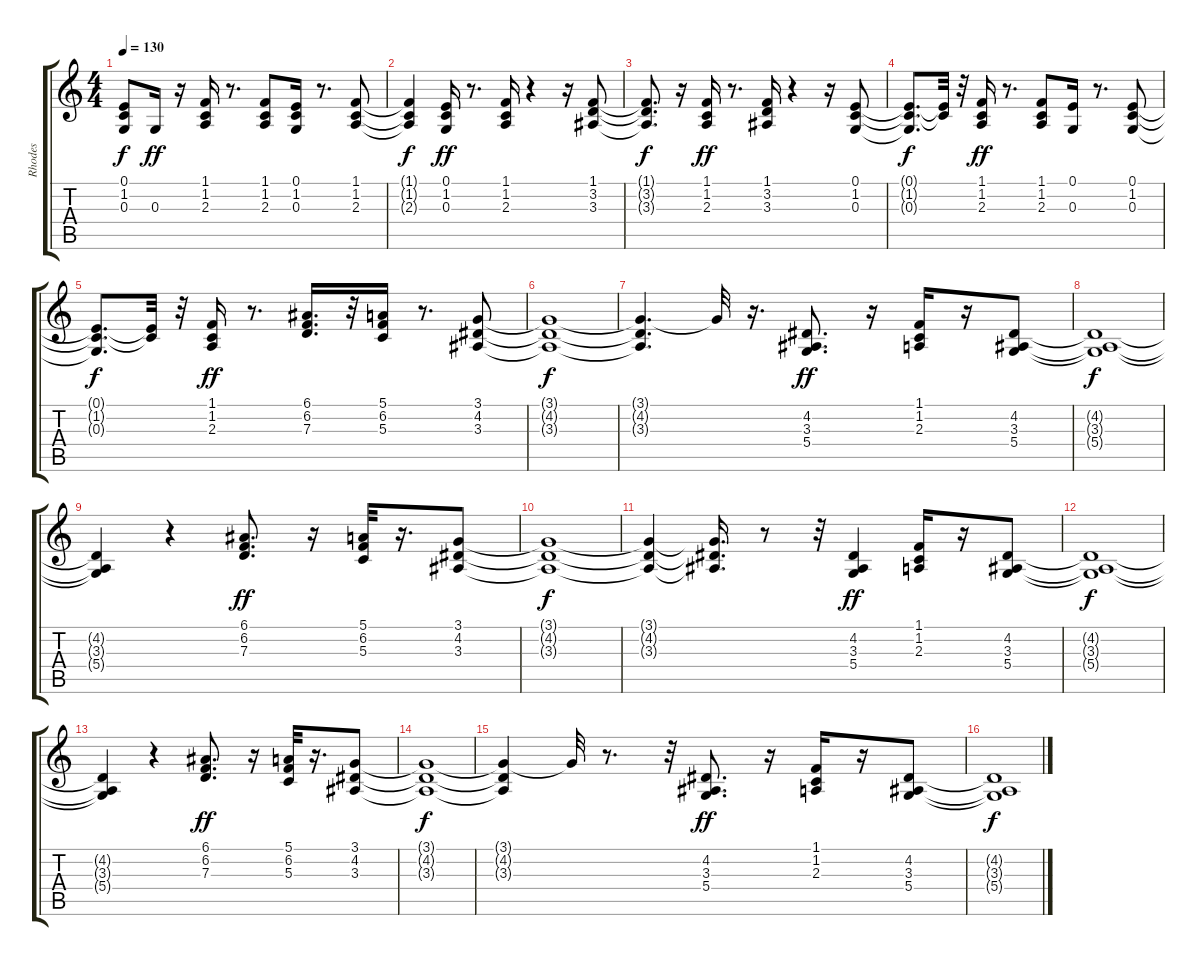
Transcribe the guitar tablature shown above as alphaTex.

\track ("Rhodes              " "Rhodes    ") {instrument electricpiano2}
\staff {score tabs}
\tuning (E4 B3 G3 D3 A2 E2) {hide}
\ts (4 4)
\tempo 130
\clef g2
\ks c
(0.1{t} 1.2{t} 0.3{t}).8{dy f} 0.3.16{dy ff} r.16 (1.1 1.2 2.3).16 r.8{d} (1.1 1.2 2.3).8 (0.1 1.2 0.3).16 r.8{d} (1.1 1.2 2.3).8 |
(1.1{t} 1.2{t} 2.3{t}).4{dy f} (0.1 1.2 0.3).16{dy ff} r.8{d} (1.1 1.2 2.3).16 r.4 r.16 (1.1 3.2 3.3).8 |
(1.1{t} 3.2{t} 3.3{t}).8{d dy f} r.16 (1.1 1.2 2.3).16{dy ff} r.8{d} (1.1 3.2 3.3).16 r.4 r.16 (0.1 1.2 0.3).8 |
(0.1{t} 1.2{t} 0.3{t}).8{d dy f} (0.1{t} 1.2{t}).32 r.32 (1.1 1.2 2.3).16{dy ff} r.8{d} (1.1 1.2 2.3).8 (0.1 0.3).16 r.8{d} (0.1 1.2 0.3).8 |
(0.1{t} 1.2{t} 0.3{t}).8{d dy f} (0.1{t} 1.2{t}).32 r.32 (1.1 1.2 2.3).16{dy ff} r.8{d} (6.1 6.2 7.3).16{d} r.32 (5.1 6.2 5.3).16 r.8{d} (3.1 4.2 3.3).8 |
(3.1{t} 4.2{t} 3.3{t}).1{dy f} |
(3.1{t} 4.2{t} 3.3{t}).4{d} 3.1{t}.32 r.16{d} (4.2 3.3 5.4).8{d dy ff} r.16 (1.1 1.2 2.3).16 r.16 (4.2 3.3 5.4).8 |
(4.2{t} 3.3{t} 5.4{t}).1{dy f} |
(4.2{t} 3.3{t} 5.4{t}).4 r.4 (6.1 6.2 7.3).8{d dy ff} r.16 (5.1 6.2 5.3).32 r.16{d} (3.1 4.2 3.3).8 |
(3.1{t} 4.2{t} 3.3{t}).1{dy f} |
(3.1{t} 4.2{t} 3.3{t}).4 (3.1{t} 4.2{t} 3.3{t}).16{d} r.8 r.32 (4.2 3.3 5.4).4{dy ff} (1.1 1.2 2.3).16 r.16 (4.2 3.3 5.4).8 |
(4.2{t} 3.3{t} 5.4{t}).1{dy f} |
(4.2{t} 3.3{t} 5.4{t}).4 r.4 (6.1 6.2 7.3).8{d dy ff} r.16 (5.1 6.2 5.3).32 r.16{d} (3.1 4.2 3.3).8 |
(3.1{t} 4.2{t} 3.3{t}).1{dy f} |
(3.1{t} 4.2{t} 3.3{t}).4 3.1{t}.32 r.8{d} r.32 (4.2 3.3 5.4).8{d dy ff} r.16 (1.1 1.2 2.3).16 r.16 (4.2 3.3 5.4).8 |
(4.2{t} 3.3{t} 5.4{t}).1{dy f}
